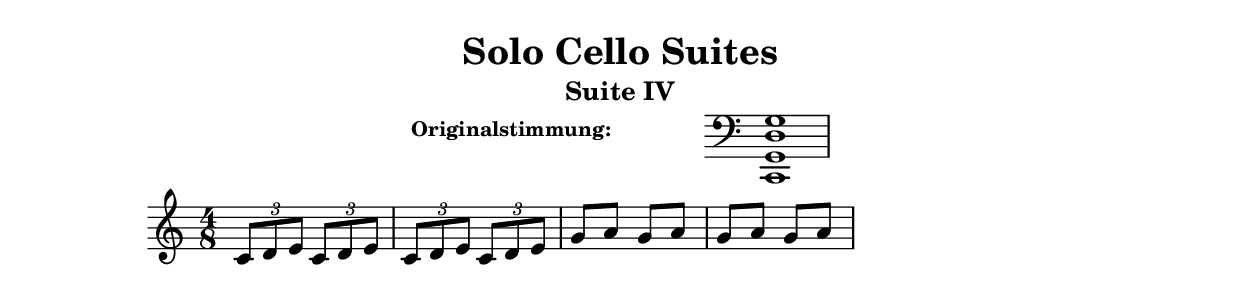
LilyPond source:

\header {
    texidoc = "Use \\score block as markup command."
}

\version "2.5.2"

tuning = \markup {
    \score {
	\new Staff \with {
	    \remove Time_signature_engraver
	} {
	    \clef bass  <c, g, d g>1
	}
	\layout { raggedright = ##t }
    }
}


\header {
    title = "Solo Cello Suites"
    subtitle = "Suite IV"
    subsubtitle = \markup { "Originalstimmung:" \tuning }
}

\relative {
    \time 4/8
    \times 2/3 { c'8 d e } \times 2/3 {c d e}
    \times 2/3 { c8 d e } \times 2/3 {c d e}
    g8 a8 g8 a 
    g8 a8 g8 a 
}

